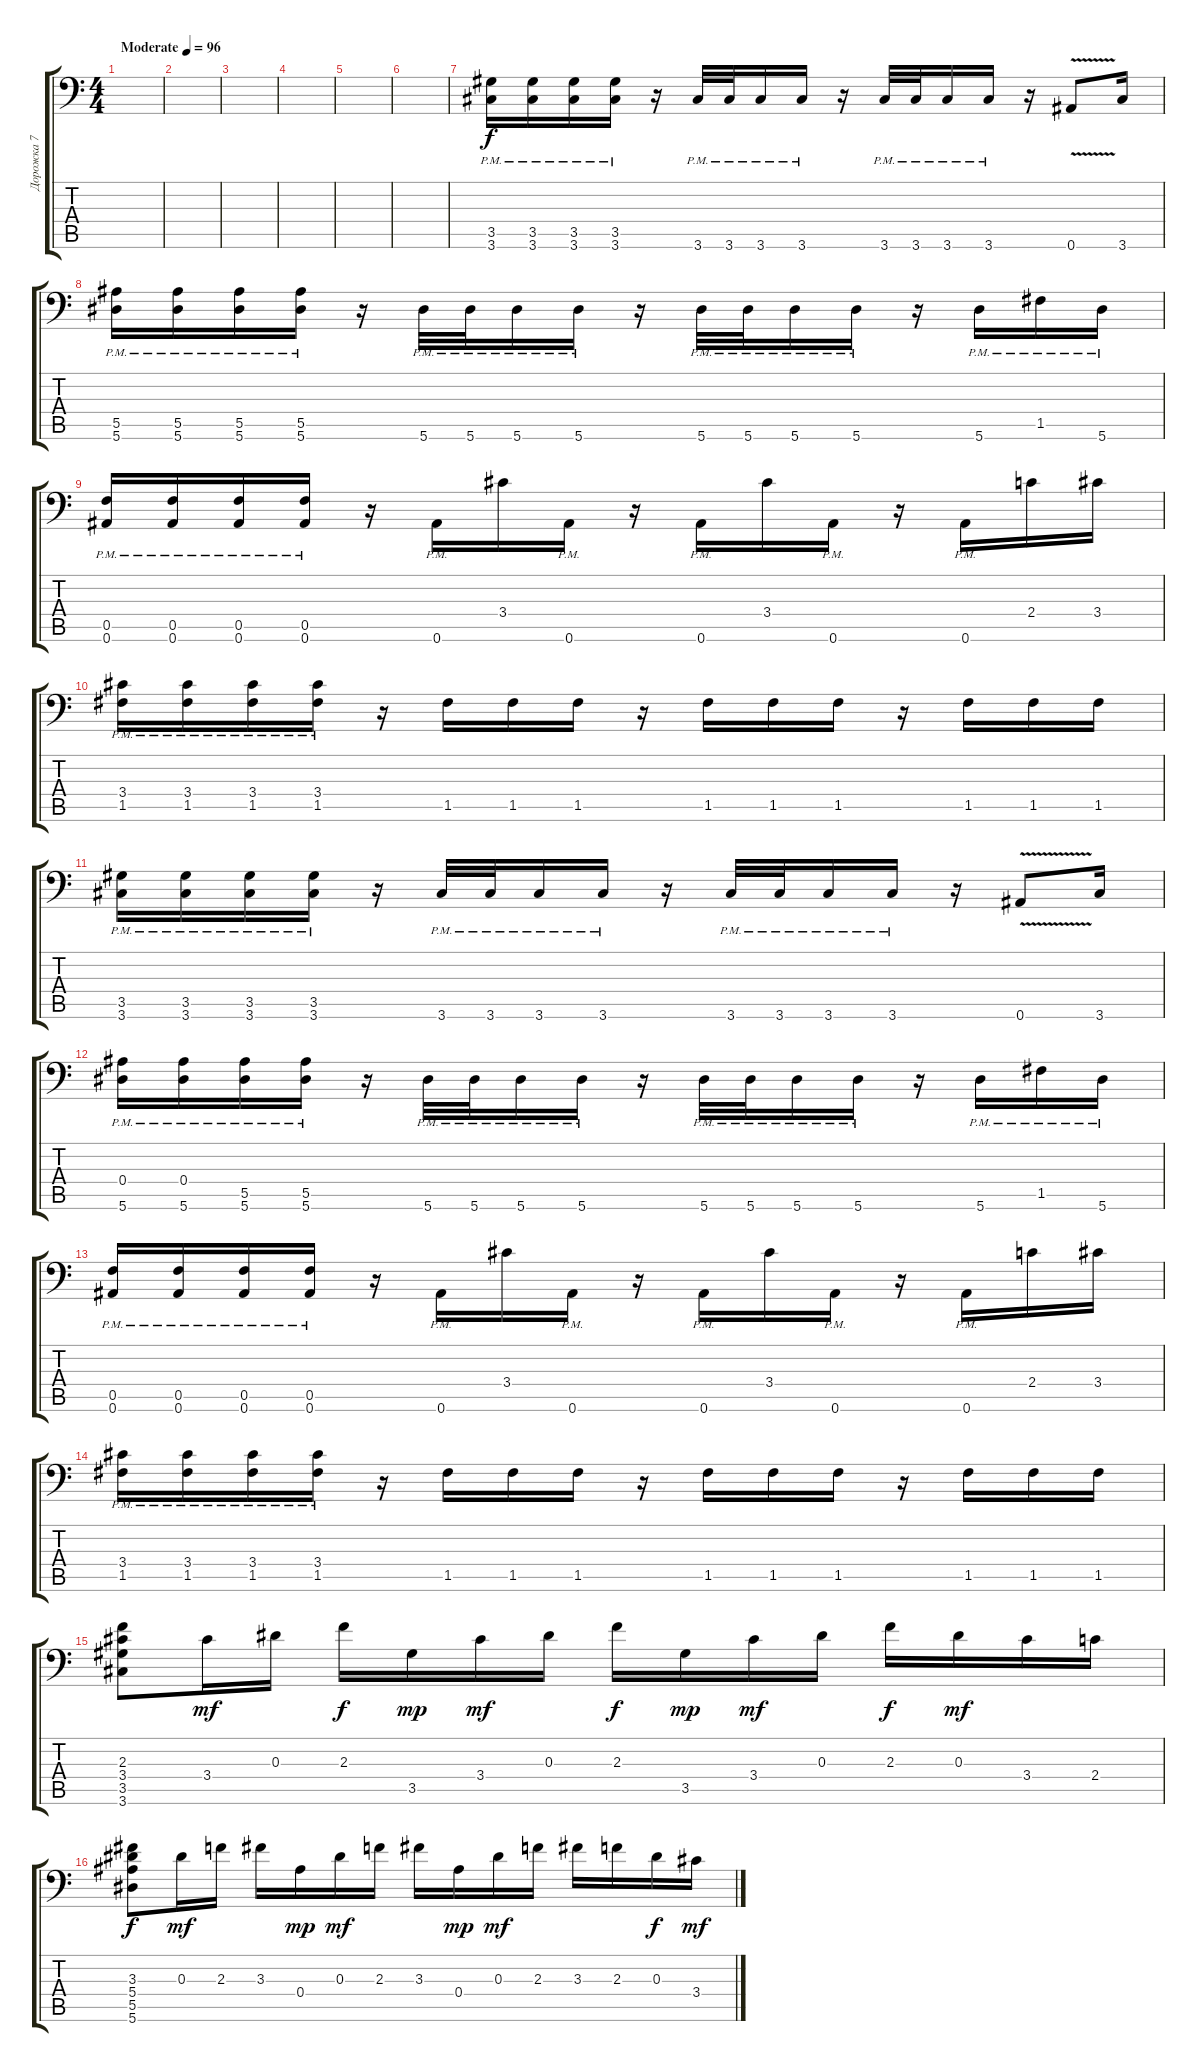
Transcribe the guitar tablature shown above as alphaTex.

\track ("Дорожка 7" "Дорожка 7") {instrument overdrivenguitar}
\staff {score tabs}
\tuning (C4 G3 Eb3 Bb2 F2 Bb1) {hide}
\ts (4 4)
\tempo (96 "Moderate")
\clef f4
\ks c
|
|
|
|
|
|
(3.5{pm} 3.6{pm}).16 (3.5{pm} 3.6{pm}).16 (3.5{pm} 3.6{pm}).16 (3.5{pm} 3.6{pm}).16 r.16 3.6{pm}.32 3.6{pm}.32 3.6{pm}.16 3.6{pm}.16 r.16 3.6{pm}.32 3.6{pm}.32 3.6{pm}.16 3.6{pm}.16 r.16 0.6{v}.8 3.6.16 |
(5.5{pm} 5.6{pm}).16 (5.5{pm} 5.6{pm}).16 (5.5{pm} 5.6{pm}).16 (5.5{pm} 5.6{pm}).16 r.16 5.6{pm}.32 5.6{pm}.32 5.6{pm}.16 5.6{pm}.16 r.16 5.6{pm}.32 5.6{pm}.32 5.6{pm}.16 5.6{pm}.16 r.16 5.6{pm}.16 1.5{pm}.16 5.6{pm}.16 |
(0.5{pm} 0.6{pm}).16 (0.5{pm} 0.6{pm}).16 (0.5{pm} 0.6{pm}).16 (0.5{pm} 0.6{pm}).16 r.16 0.6{pm}.16 3.4.16 0.6{pm}.16 r.16 0.6{pm}.16 3.4.16 0.6{pm}.16 r.16 0.6{pm}.16 2.4.16 3.4.16 |
(3.4{pm} 1.5{pm}).16 (3.4{pm} 1.5{pm}).16 (3.4{pm} 1.5{pm}).16 (3.4{pm} 1.5{pm}).16 r.16 1.5.16 1.5.16 1.5.16 r.16 1.5.16 1.5.16 1.5.16 r.16 1.5.16 1.5.16 1.5.16 |
(3.5{pm} 3.6{pm}).16 (3.5{pm} 3.6{pm}).16 (3.5{pm} 3.6{pm}).16 (3.5{pm} 3.6{pm}).16 r.16 3.6{pm}.32 3.6{pm}.32 3.6{pm}.16 3.6{pm}.16 r.16 3.6{pm}.32 3.6{pm}.32 3.6{pm}.16 3.6{pm}.16 r.16 0.6{v}.8 3.6.16 |
(0.4{pm} 5.6{pm}).16 (0.4{pm} 5.6{pm}).16 (5.5{pm} 5.6{pm}).16 (5.5{pm} 5.6{pm}).16 r.16 5.6{pm}.32 5.6{pm}.32 5.6{pm}.16 5.6{pm}.16 r.16 5.6{pm}.32 5.6{pm}.32 5.6{pm}.16 5.6{pm}.16 r.16 5.6{pm}.16 1.5{pm}.16 5.6{pm}.16 |
(0.5{pm} 0.6{pm}).16 (0.5{pm} 0.6{pm}).16 (0.5{pm} 0.6{pm}).16 (0.5{pm} 0.6{pm}).16 r.16 0.6{pm}.16 3.4.16 0.6{pm}.16 r.16 0.6{pm}.16 3.4.16 0.6{pm}.16 r.16 0.6{pm}.16 2.4.16 3.4.16 |
(3.4{pm} 1.5{pm}).16 (3.4{pm} 1.5{pm}).16 (3.4{pm} 1.5{pm}).16 (3.4{pm} 1.5{pm}).16 r.16 1.5.16 1.5.16 1.5.16 r.16 1.5.16 1.5.16 1.5.16 r.16 1.5.16 1.5.16 1.5.16 |
(2.3 3.4 3.5 3.6).8 3.4.16{dy mf} 0.3.16 2.3.16{dy f} 3.5.16{dy mp} 3.4.16{dy mf} 0.3.16 2.3.16{dy f} 3.5.16{dy mp} 3.4.16{dy mf} 0.3.16 2.3.16{dy f} 0.3.16{dy mf} 3.4.16 2.4.16 |
(3.3 5.4 5.5 5.6).8{dy f} 0.3.16{dy mf} 2.3.16 3.3.16 0.4.16{dy mp} 0.3.16{dy mf} 2.3.16 3.3.16 0.4.16{dy mp} 0.3.16{dy mf} 2.3.16 3.3.16 2.3.16 0.3.16{dy f} 3.4.16{dy mf}
